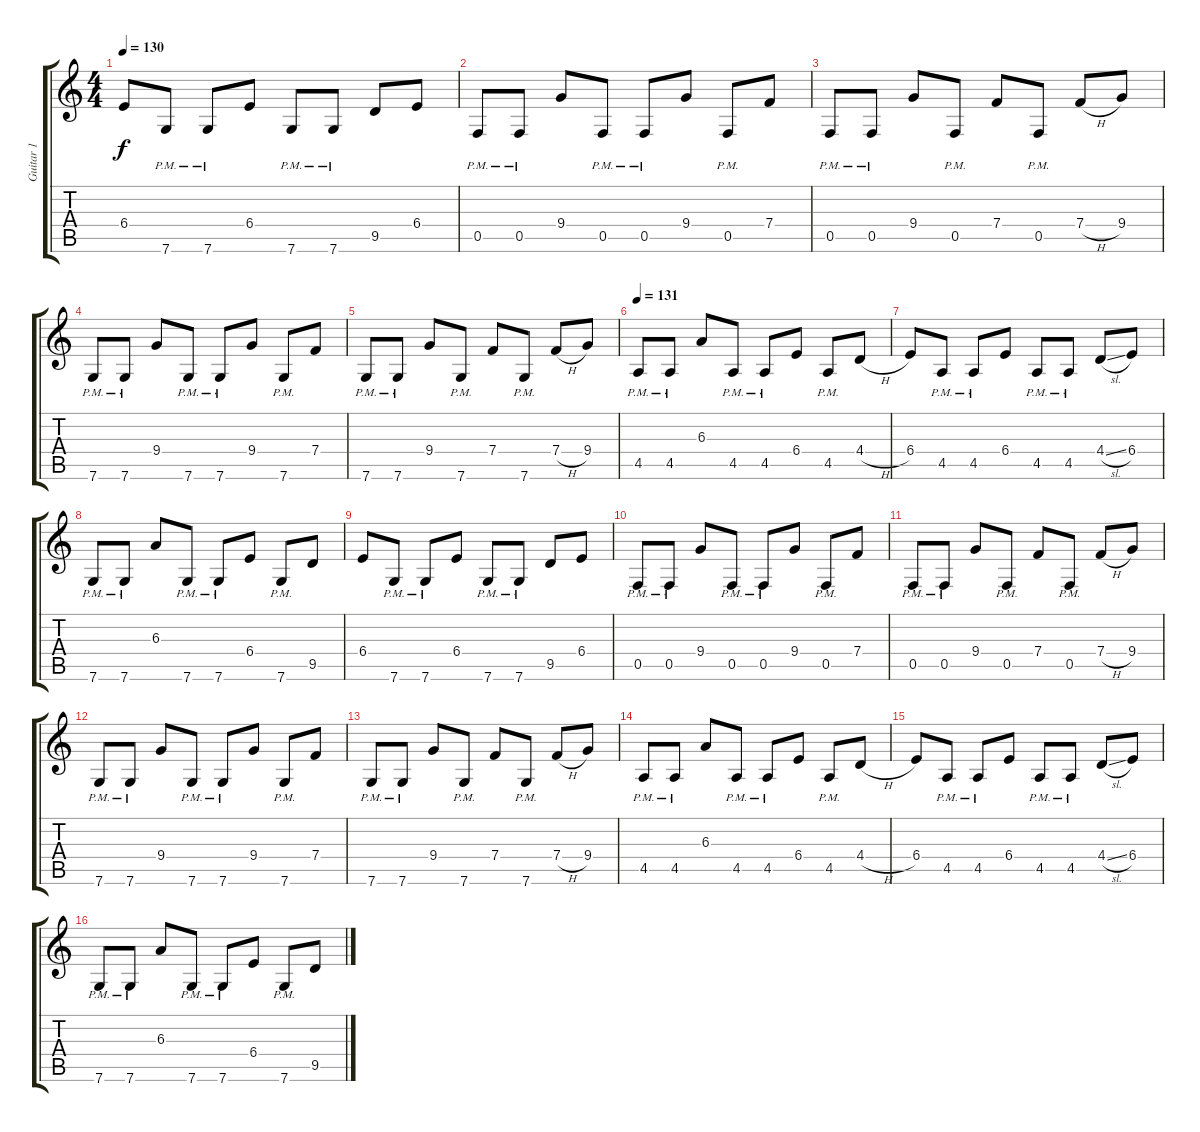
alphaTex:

\track ("Guitar 1" "Guitar 1") {instrument distortionguitar}
\staff {score tabs}
\tuning (C4 G3 Eb3 Bb2 F2 C2) {hide}
\ts (4 4)
\tempo 130
\clef g2
\ks c
6.4.8{dy f} 7.6{pm}.8 7.6{pm}.8 6.4.8 7.6{pm}.8 7.6{pm}.8 9.5.8 6.4.8 |
0.5{pm}.8 0.5{pm}.8 9.4.8 0.5{pm}.8 0.5{pm}.8 9.4.8 0.5{pm}.8 7.4.8 |
0.5{pm}.8 0.5{pm}.8 9.4.8 0.5{pm}.8 7.4.8 0.5{pm}.8 7.4{h}.8 9.4.8 |
7.6{pm}.8 7.6{pm}.8 9.4.8 7.6{pm}.8 7.6{pm}.8 9.4.8 7.6{pm}.8 7.4.8 |
7.6{pm}.8 7.6{pm}.8 9.4.8 7.6{pm}.8 7.4.8 7.6{pm}.8 7.4{h}.8 9.4.8 |
\tempo 131
4.5{pm}.8 4.5{pm}.8 6.3.8 4.5{pm}.8 4.5{pm}.8 6.4.8 4.5{pm}.8 4.4{h}.8 |
6.4.8 4.5{pm}.8 4.5{pm}.8 6.4.8 4.5{pm}.8 4.5{pm}.8 4.4{sl}.8 6.4.8 |
7.6{pm}.8 7.6{pm}.8 6.3.8 7.6{pm}.8 7.6{pm}.8 6.4.8 7.6{pm}.8 9.5.8 |
6.4.8 7.6{pm}.8 7.6{pm}.8 6.4.8 7.6{pm}.8 7.6{pm}.8 9.5.8 6.4.8 |
0.5{pm}.8 0.5{pm}.8 9.4.8 0.5{pm}.8 0.5{pm}.8 9.4.8 0.5{pm}.8 7.4.8 |
0.5{pm}.8 0.5{pm}.8 9.4.8 0.5{pm}.8 7.4.8 0.5{pm}.8 7.4{h}.8 9.4.8 |
7.6{pm}.8 7.6{pm}.8 9.4.8 7.6{pm}.8 7.6{pm}.8 9.4.8 7.6{pm}.8 7.4.8 |
7.6{pm}.8 7.6{pm}.8 9.4.8 7.6{pm}.8 7.4.8 7.6{pm}.8 7.4{h}.8 9.4.8 |
4.5{pm}.8 4.5{pm}.8 6.3.8 4.5{pm}.8 4.5{pm}.8 6.4.8 4.5{pm}.8 4.4{h}.8 |
6.4.8 4.5{pm}.8 4.5{pm}.8 6.4.8 4.5{pm}.8 4.5{pm}.8 4.4{sl}.8 6.4.8 |
7.6{pm}.8 7.6{pm}.8 6.3.8 7.6{pm}.8 7.6{pm}.8 6.4.8 7.6{pm}.8 9.5.8
